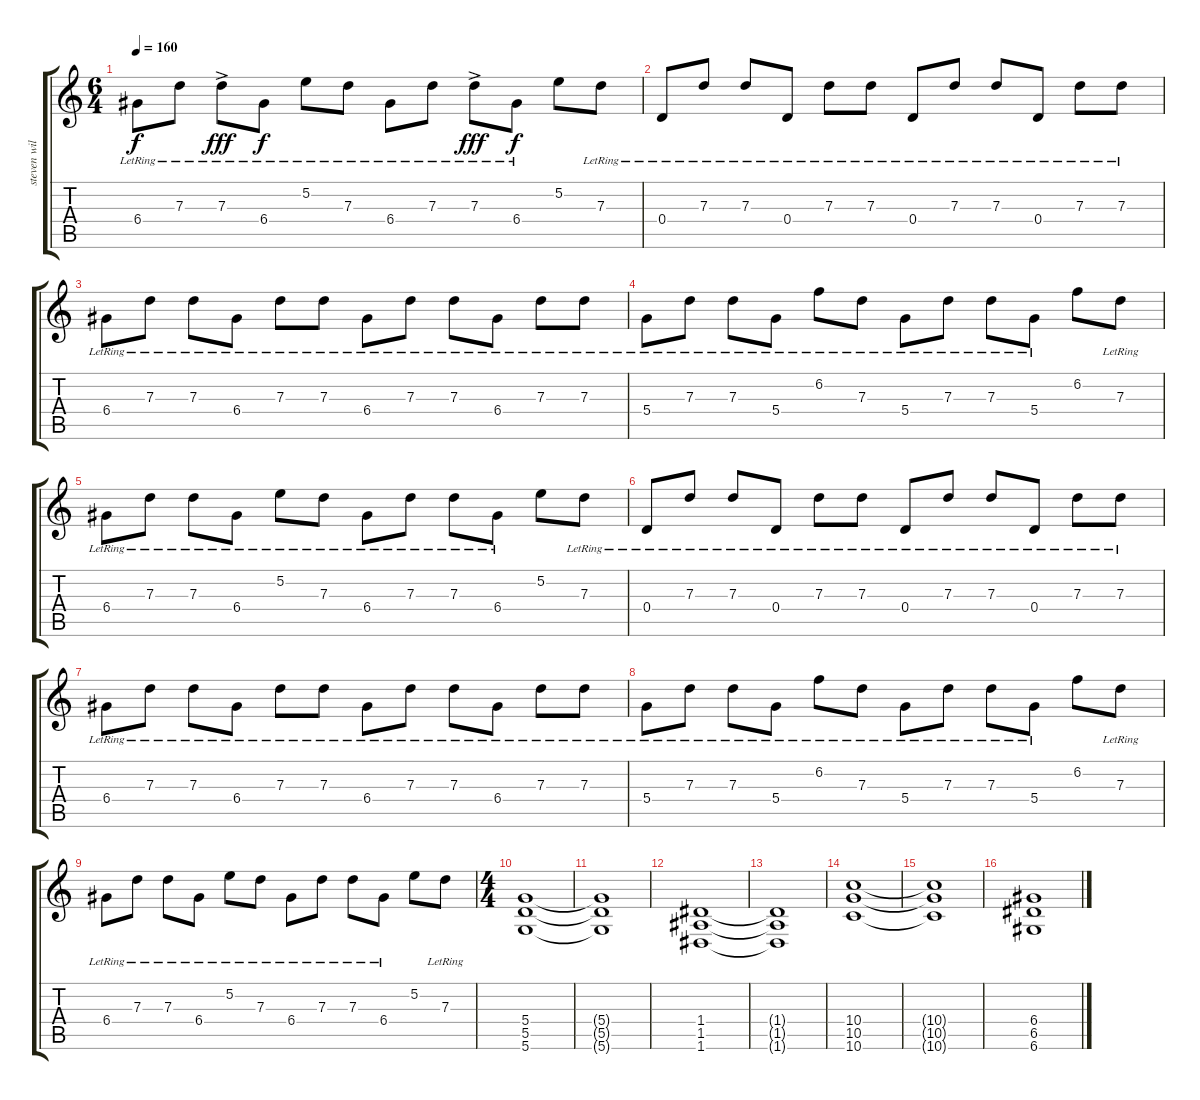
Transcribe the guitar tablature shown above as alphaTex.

\track ("steven wilson ( guitar 1 )" "steven wil") {instrument electricguitarjazz}
\staff {score tabs}
\tuning (E4 B3 G3 D3 A2 D2) {hide}
\ts (6 4)
\tempo 160
\clef g2
\ks c
6.4{lr}.8{dy f} 7.3{lr}.8 7.3{ac lr}.8{dy fff} 6.4{lr}.8{dy f} 5.2{lr}.8 7.3{lr}.8 6.4{lr}.8 7.3{lr}.8 7.3{ac lr}.8{dy fff} 6.4{lr}.8{dy f} 5.2.8 7.3{lr}.8 |
0.4{lr}.8{volume 11} 7.3{lr}.8 7.3{lr}.8 0.4{lr}.8 7.3{lr}.8 7.3{lr}.8 0.4{lr}.8 7.3{lr}.8 7.3{lr}.8 0.4{lr}.8 7.3{lr}.8 7.3{lr}.8 |
6.4{lr}.8 7.3{lr}.8 7.3{lr}.8 6.4{lr}.8 7.3{lr}.8 7.3{lr}.8 6.4{lr}.8 7.3{lr}.8 7.3{lr}.8 6.4{lr}.8 7.3{lr}.8 7.3{lr}.8 |
5.4{lr}.8 7.3{lr}.8 7.3{lr}.8 5.4{lr}.8 6.2{lr}.8 7.3{lr}.8 5.4{lr}.8 7.3{lr}.8 7.3{lr}.8 5.4{lr}.8 6.2.8 7.3{lr}.8 |
6.4{lr}.8 7.3{lr}.8 7.3{lr}.8 6.4{lr}.8 5.2{lr}.8 7.3{lr}.8 6.4{lr}.8 7.3{lr}.8 7.3{lr}.8 6.4{lr}.8 5.2.8 7.3{lr}.8 |
0.4{lr}.8 7.3{lr}.8 7.3{lr}.8 0.4{lr}.8 7.3{lr}.8 7.3{lr}.8 0.4{lr}.8 7.3{lr}.8 7.3{lr}.8 0.4{lr}.8 7.3{lr}.8 7.3{lr}.8 |
6.4{lr}.8 7.3{lr}.8 7.3{lr}.8 6.4{lr}.8 7.3{lr}.8 7.3{lr}.8 6.4{lr}.8 7.3{lr}.8 7.3{lr}.8 6.4{lr}.8 7.3{lr}.8 7.3{lr}.8 |
5.4{lr}.8 7.3{lr}.8 7.3{lr}.8 5.4{lr}.8 6.2{lr}.8 7.3{lr}.8 5.4{lr}.8 7.3{lr}.8 7.3{lr}.8 5.4{lr}.8 6.2.8 7.3{lr}.8 |
6.4{lr}.8 7.3{lr}.8 7.3{lr}.8 6.4{lr}.8 5.2{lr}.8 7.3{lr}.8 6.4{lr}.8 7.3{lr}.8 7.3{lr}.8 6.4{lr}.8 5.2.8 7.3{lr}.8 |
\ts (4 4)
(5.4 5.5 5.6).1{instrument distortionguitar} |
(5.4{t} 5.5{t} 5.6{t}).1 |
(1.4 1.5 1.6).1 |
(1.4{t} 1.5{t} 1.6{t}).1 |
(10.4 10.5 10.6).1 |
(10.4{t} 10.5{t} 10.6{t}).1 |
(6.4 6.5 6.6).1
